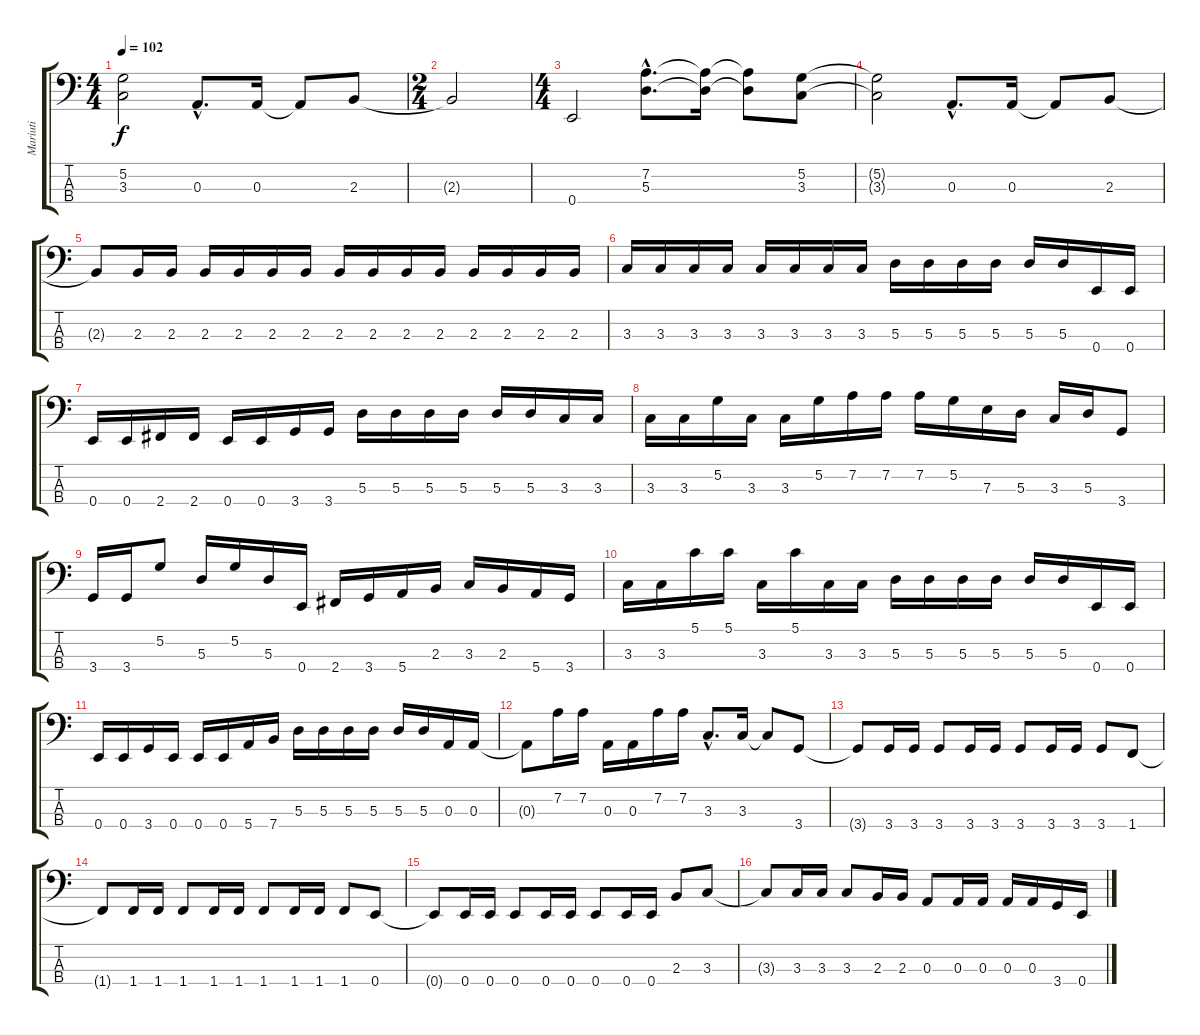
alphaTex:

\track ("Mariuti" "Mariuti") {instrument electricbasspick}
\staff {score tabs}
\tuning (G2 D2 A1 E1) {hide}
\ts (4 4)
\tempo 102
\clef f4
\ks c
(5.2{t} 3.3{t}).2{dy f} 0.3{hac}.8{d} 0.3.16 0.3{t}.8 2.3.8 |
\ts (2 4)
2.3{t}.2 |
\ts (4 4)
0.4.2 (7.2{hac} 5.3{hac}).8{d} (7.2{t} 5.3{t}).16 (7.2{t} 5.3{t}).8 (5.2 3.3).8 |
(5.2{t} 3.3{t}).2 0.3{hac}.8{d} 0.3.16 0.3{t}.8 2.3.8 |
2.3{t}.8 2.3.16 2.3.16 2.3.16 2.3.16 2.3.16 2.3.16 2.3.16 2.3.16 2.3.16 2.3.16 2.3.16 2.3.16 2.3.16 2.3.16 |
3.3.16 3.3.16 3.3.16 3.3.16 3.3.16 3.3.16 3.3.16 3.3.16 5.3.16 5.3.16 5.3.16 5.3.16 5.3.16 5.3.16 0.4.16 0.4.16 |
0.4.16 0.4.16 2.4.16 2.4.16 0.4.16 0.4.16 3.4.16 3.4.16 5.3.16 5.3.16 5.3.16 5.3.16 5.3.16 5.3.16 3.3.16 3.3.16 |
3.3.16 3.3.16 5.2.16 3.3.16 3.3.16 5.2.16 7.2.16 7.2.16 7.2.16 5.2.16 7.3.16 5.3.16 3.3.16 5.3.16 3.4.8 |
3.4.16 3.4.16 5.2.8 5.3.16 5.2.16 5.3.16 0.4.16 2.4.16 3.4.16 5.4.16 2.3.16 3.3.16 2.3.16 5.4.16 3.4.16 |
3.3.16 3.3.16 5.1.16 5.1.16 3.3.16 5.1.16 3.3.16 3.3.16 5.3.16 5.3.16 5.3.16 5.3.16 5.3.16 5.3.16 0.4.16 0.4.16 |
0.4.16 0.4.16 3.4.16 0.4.16 0.4.16 0.4.16 5.4.16 7.4.16 5.3.16 5.3.16 5.3.16 5.3.16 5.3.16 5.3.16 0.3.16 0.3.16 |
0.3{t}.8 7.2.16 7.2.16 0.3.16 0.3.16 7.2.16 7.2.16 3.3{hac}.8{d} 3.3.16 3.3{t}.8 3.4.8 |
3.4{t}.8 3.4.16 3.4.16 3.4.8 3.4.16 3.4.16 3.4.8 3.4.16 3.4.16 3.4.8 1.4.8 |
1.4{t}.8 1.4.16 1.4.16 1.4.8 1.4.16 1.4.16 1.4.8 1.4.16 1.4.16 1.4.8 0.4.8 |
0.4{t}.8 0.4.16 0.4.16 0.4.8 0.4.16 0.4.16 0.4.8 0.4.16 0.4.16 2.3.8 3.3.8 |
3.3{t}.8 3.3.16 3.3.16 3.3.8 2.3.16 2.3.16 0.3.8 0.3.16 0.3.16 0.3.16 0.3.16 3.4.16 0.4.16
